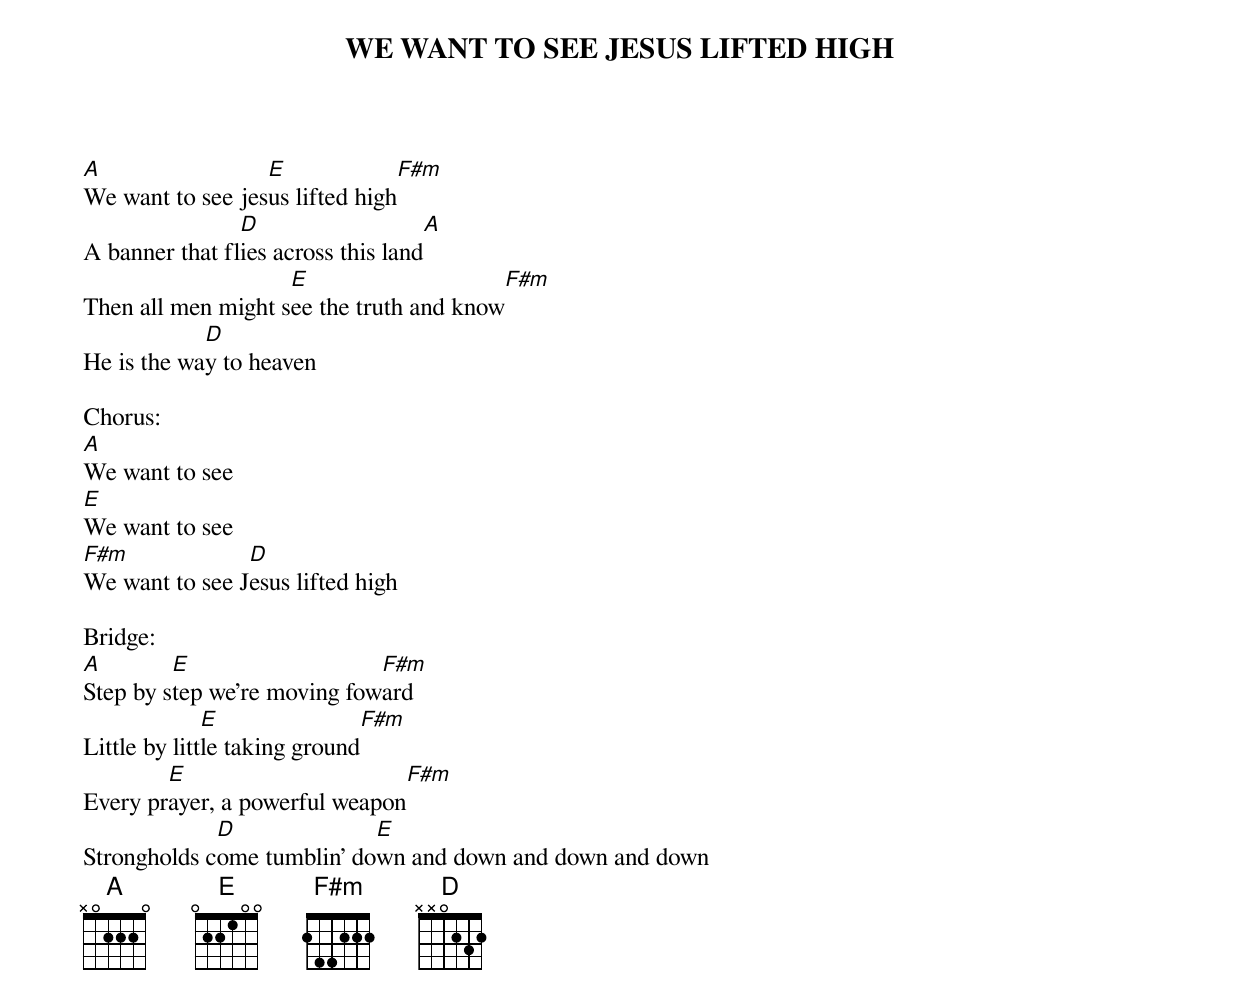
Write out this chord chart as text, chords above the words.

WE WANT TO SEE JESUS LIFTED HIGH

A                 E             F#m
We want to see jesus lifted high
                D                     A
A banner that flies across this land
                    E                     F#m
Then all men might see the truth and know
            D
He is the way to heaven

Chorus:
A
We want to see
E
We want to see
F#m             D
We want to see Jesus lifted high

Bridge:
A        E                   F#m
Step by step we're moving foward
              E                F#m
Little by little taking ground
        E                      F#m
Every prayer, a powerful weapon
             D              E
Strongholds come tumblin' down and down and down and down
